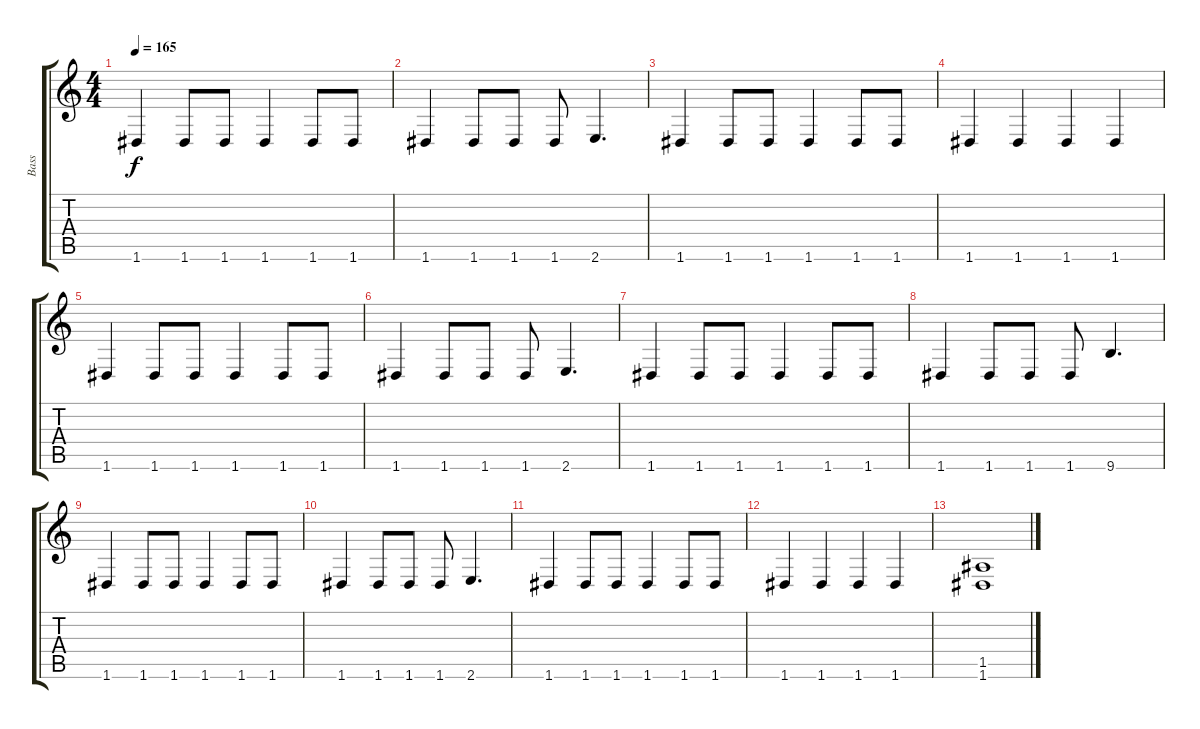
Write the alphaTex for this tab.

\track ("Bass" "Bass") {instrument electricbassfinger}
\staff {score tabs}
\tuning (E4 B3 G3 D3 A2 D2) {hide}
\ts (4 4)
\tempo 165
\clef g2
\ks c
1.6.4{dy f} 1.6.8 1.6.8 1.6.4 1.6.8 1.6.8 |
1.6.4 1.6.8 1.6.8 1.6.8 2.6.4{d} |
1.6.4 1.6.8 1.6.8 1.6.4 1.6.8 1.6.8 |
1.6.4 1.6.4 1.6.4 1.6.4 |
1.6.4 1.6.8 1.6.8 1.6.4 1.6.8 1.6.8 |
1.6.4 1.6.8 1.6.8 1.6.8 2.6.4{d} |
1.6.4 1.6.8 1.6.8 1.6.4 1.6.8 1.6.8 |
1.6.4 1.6.8 1.6.8 1.6.8 9.6.4{d} |
1.6.4 1.6.8 1.6.8 1.6.4 1.6.8 1.6.8 |
1.6.4 1.6.8 1.6.8 1.6.8 2.6.4{d} |
1.6.4 1.6.8 1.6.8 1.6.4 1.6.8 1.6.8 |
1.6.4 1.6.4 1.6.4 1.6.4 |
(1.5 1.6).1
